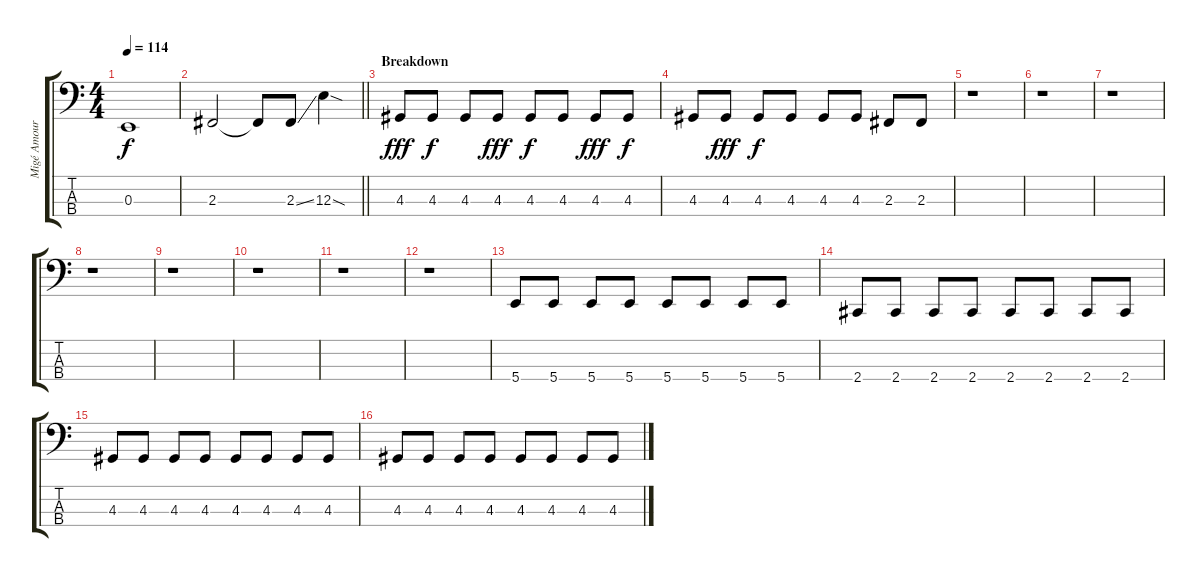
\track ("Migé Amour (Bass)" "Migé Amour") {instrument electricbasspick}
\staff {score tabs}
\tuning (D2 A1 E1 B0) {hide}
\ts (4 4)
\tempo 114
\clef f4
\ks c
0.3.1{dy f} |
\barLineRight lightlight
2.3.2 2.3{t}.8 2.3{ss}.8 12.3{sod}.4 |
\section ("" "Breakdown")
4.3.8{dy fff} 4.3.8{dy f} 4.3.8 4.3.8{dy fff} 4.3.8{dy f} 4.3.8 4.3.8{dy fff} 4.3.8{dy f} |
4.3.8 4.3.8{dy fff} 4.3.8{dy f} 4.3.8 4.3.8 4.3.8 2.3.8 2.3.8 |
r.1 |
r.1 |
r.1 |
r.1 |
r.1 |
r.1 |
r.1 |
r.1 |
5.4.8 5.4.8 5.4.8 5.4.8 5.4.8 5.4.8 5.4.8 5.4.8 |
2.4.8 2.4.8 2.4.8 2.4.8 2.4.8 2.4.8 2.4.8 2.4.8 |
4.3.8 4.3.8 4.3.8 4.3.8 4.3.8 4.3.8 4.3.8 4.3.8 |
4.3.8 4.3.8 4.3.8 4.3.8 4.3.8 4.3.8 4.3.8 4.3.8
